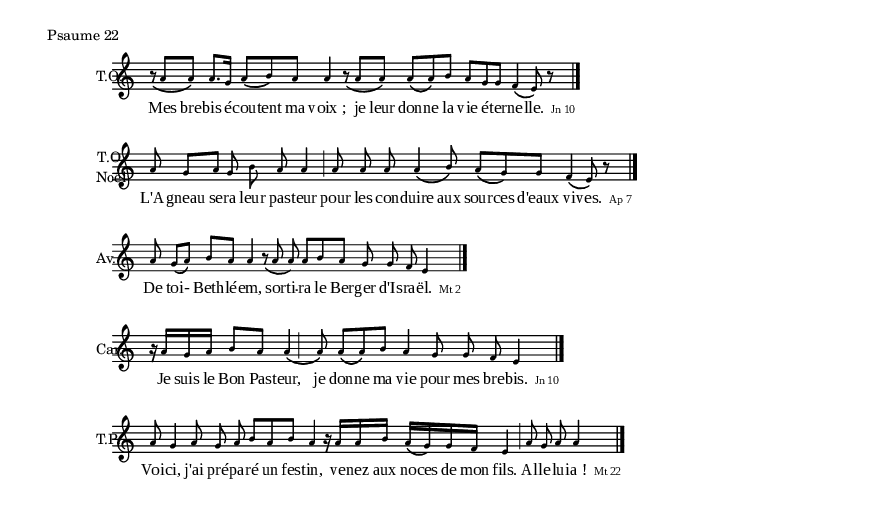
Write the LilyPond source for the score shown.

\version "2.12.0"
\include "definitions.ly"
\markup { Psaume 22}


\relative a' { 
	\new Staff {
		\cadenzaOn
		
		\set Staff.instrumentName = \markup{ \center-column { T.O. } }
		
		\times 2/3 { r8_\( a[ a]\) } a8.[ g16]  \times 2/3 { a8[\( b\) a] } a4 \pespace
		\times 2/3 { r8_\( a[ a]\) } \times 2/3 { a[\( a\) b] } \times 2/3 { a[ g g] } f4\( e8\) r8
		\endBar
	}

	\addlyrics {
		
		Mes bre -- bis é -- cou -- tent ma "voix ;" " je" leur don -- ne la vie é -- ter -- ne -- lle.
		\markup { \citation #"Jn 10" } }
}


\relative a' { 
	\new Staff {
		\cadenzaOn
		
		\set Staff.instrumentName = \markup{ \center-column { T.O. Noël } }
		a8
		g[ a]
		\times 2/3 { g b a }
		a4
		\cesure
		\times 2/3 { a8 a a }
		\stemUp
		\times 2/3 { a4\( b8\) }
		\stemNeutral
		\times 2/3 {a[\( g\) g] } 
		f4\( e8\) r8
		
		
		
		\endBar
	}

	\addlyrics {
		
		L'A -- gneau se -- ra leur pas -- teur pour les con -- duire aux sour -- ces d'eaux vi -- ves.
		\markup { \citation #"Ap 7" } }
}

\relative a' { 
	\new Staff {
		\cadenzaOn
		
		\set Staff.instrumentName = \markup{ \center-column { Av. } }
		a8
		g[\( a\)]
		b[ a]
		a4 \pespace
		\times 2/3 { r8_\( a a\) }
		\times 2/3 { a[ b a] }
		\times 2/3 { g g f }
		e4
		
		
		
		\endBar
	}

	\addlyrics {
		
		De toi -- - Beth -- lé -- em, sor -- ti -- ra le Ber -- ger d'Is -- ra -- ël.
		\markup { \citation #"Mt 2" } }
}

\relative a' { 
	\new Staff {
		\cadenzaOn
		
		\set Staff.instrumentName = \markup{ \center-column { Car. } }
		r16 a[ g a]
		b8[ a]
		\times 2/3 { a4\( \cesure  \pespace a8\) }
		\times 2/3 { a[\( a\) b] } 
		a4
		\times 2/3 { g8 g f }
		e4
		
		
		 
		\endBar
	}

	\addlyrics {
		
		Je suis le Bon Pas -- teur, je don -- ne ma vie pour mes bre -- bis.
		\markup { \citation #"Jn 10" } }
}

\relative a' { 
	\new Staff {
		\cadenzaOn
		
		\set Staff.instrumentName = \markup{ \center-column { T.P. } }
		a8
		g4
		\times 2/3 { a8 g a }
		\times 2/3 { b[ a b] }
		a4
		\pespace
		r16 a[ a b]
		a[\( g\) g f]
		e4
		\cesureall
		\times 2/3 { a8 g a }
		a4
		
		
		
		\endBar
	}

	\addlyrics {
		
		Voi -- ci, j'ai pré -- pa -- ré un fes -- tin, ve -- nez aux no -- ces de mon fils. Al -- le -- lu -- "ia !"
		\markup { \citation #"Mt 22" } }
}

